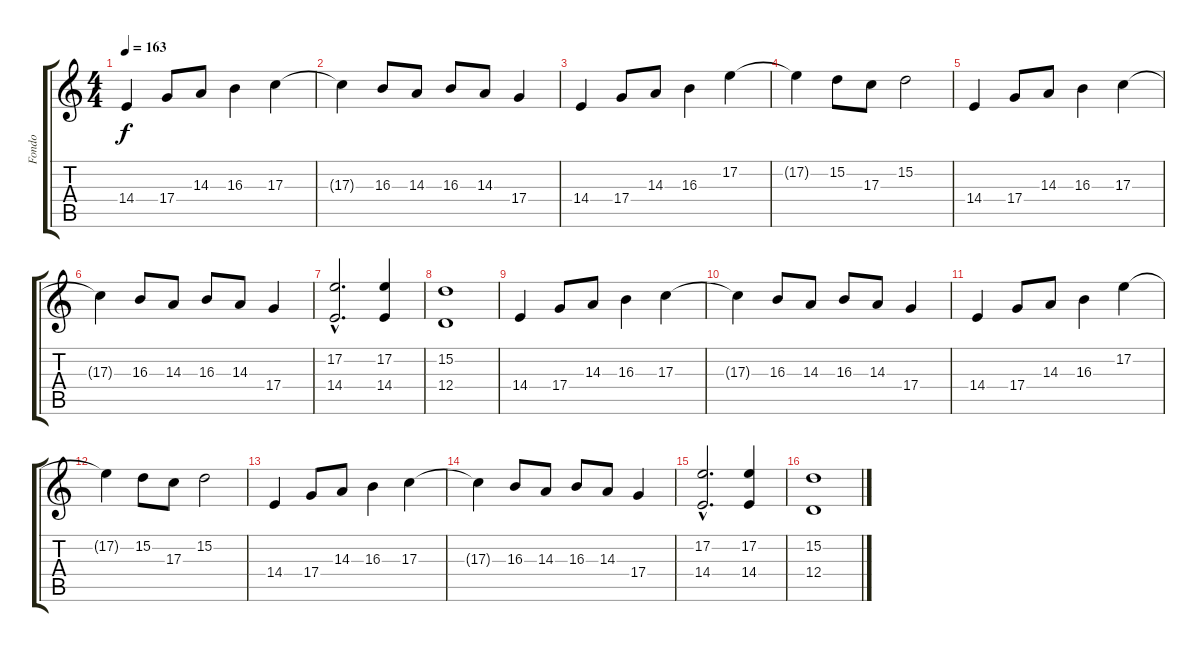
\track ("Fondo" "Fondo") {instrument stringensemble1}
\staff {score tabs}
\tuning (E4 B3 G3 D3 A2 E2) {hide}
\ts (4 4)
\tempo 163
\clef g2
\ks c
14.4.4{dy f instrument stringensemble1} 17.4.8 14.3.8 16.3.4 17.3.4 |
17.3{t}.4 16.3.8 14.3.8 16.3.8 14.3.8 17.4.4 |
14.4.4 17.4.8 14.3.8 16.3.4 17.2.4 |
17.2{t}.4 15.2.8 17.3.8 15.2.2 |
14.4.4 17.4.8 14.3.8 16.3.4 17.3.4 |
17.3{t}.4 16.3.8 14.3.8 16.3.8 14.3.8 17.4.4 |
(17.2{hac} 14.4{hac}).2{d} (17.2 14.4).4 |
(15.2 12.4).1 |
14.4.4 17.4.8 14.3.8 16.3.4 17.3.4 |
17.3{t}.4 16.3.8 14.3.8 16.3.8 14.3.8 17.4.4 |
14.4.4 17.4.8 14.3.8 16.3.4 17.2.4 |
17.2{t}.4 15.2.8 17.3.8 15.2.2 |
14.4.4 17.4.8 14.3.8 16.3.4 17.3.4 |
17.3{t}.4 16.3.8 14.3.8 16.3.8 14.3.8 17.4.4 |
(17.2{hac} 14.4{hac}).2{d} (17.2 14.4).4 |
(15.2 12.4).1
